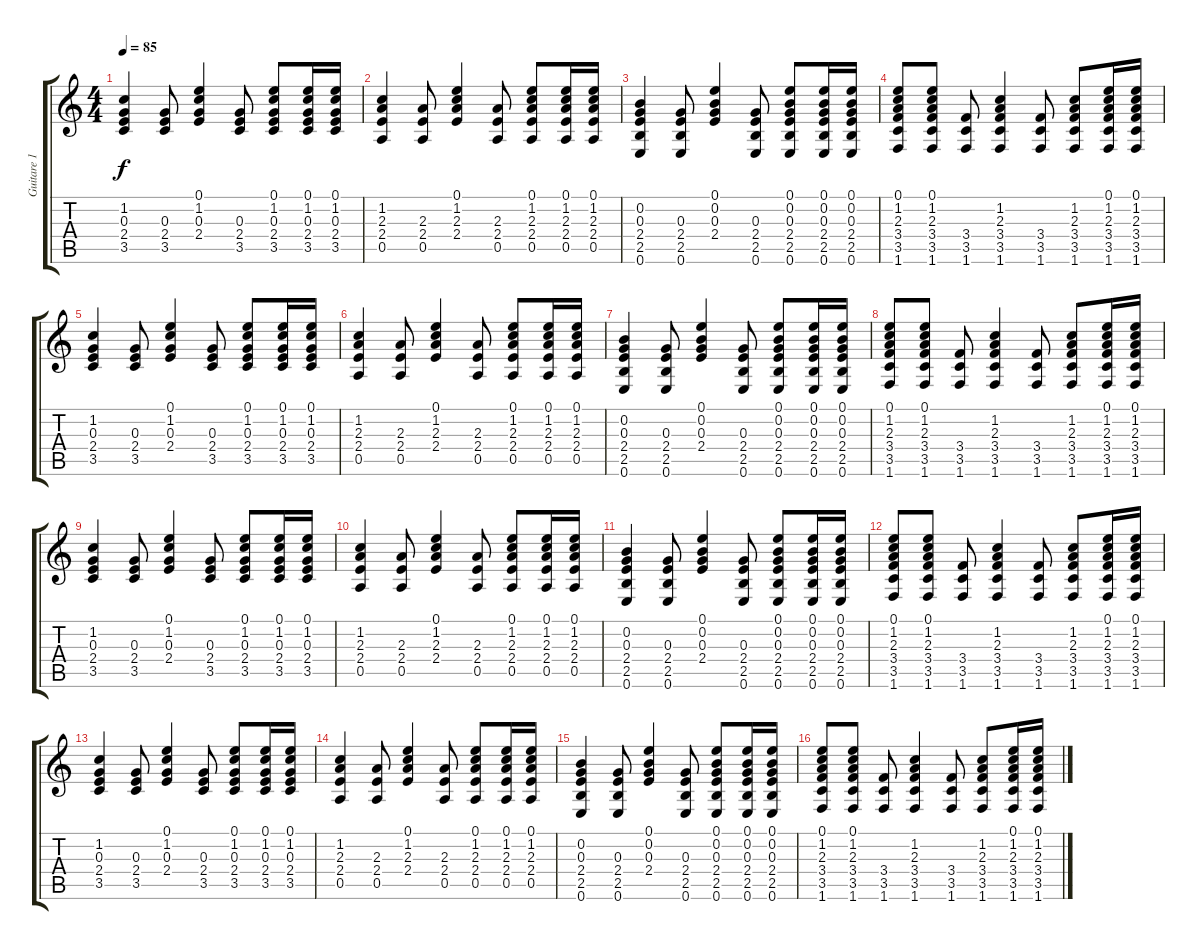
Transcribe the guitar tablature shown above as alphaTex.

\track ("Guitare 1" "Guitare 1") {instrument acousticguitarsteel}
\staff {score tabs}
\tuning (E4 B3 G3 D3 A2 E2) {hide}
\ts (4 4)
\tempo 85
\clef g2
\ks c
(1.2 0.3 2.4 3.5).4{dy f} (0.3 2.4 3.5).8 (0.1 1.2 0.3 2.4).4 (0.3 2.4 3.5).8 (0.1 1.2 0.3 2.4 3.5).8 (0.1 1.2 0.3 2.4 3.5).16 (0.1 1.2 0.3 2.4 3.5).16 |
(1.2 2.3 2.4 0.5).4 (2.3 2.4 0.5).8 (0.1 1.2 2.3 2.4).4 (2.3 2.4 0.5).8 (0.1 1.2 2.3 2.4 0.5).8 (0.1 1.2 2.3 2.4 0.5).16 (0.1 1.2 2.3 2.4 0.5).16 |
(0.2 0.3 2.4 2.5 0.6).4 (0.3 2.4 2.5 0.6).8 (0.1 0.2 0.3 2.4).4 (0.3 2.4 2.5 0.6).8 (0.1 0.2 0.3 2.4 2.5 0.6).8 (0.1 0.2 0.3 2.4 2.5 0.6).16 (0.1 0.2 0.3 2.4 2.5 0.6).16 |
(0.1 1.2 2.3 3.4 3.5 1.6).8 (0.1 1.2 2.3 3.4 3.5 1.6).8 (3.4 3.5 1.6).8 (1.2 2.3 3.4 3.5 1.6).4 (3.4 3.5 1.6).8 (1.2 2.3 3.4 3.5 1.6).8 (0.1 1.2 2.3 3.4 3.5 1.6).16 (0.1 1.2 2.3 3.4 3.5 1.6).16 |
(1.2 0.3 2.4 3.5).4 (0.3 2.4 3.5).8 (0.1 1.2 0.3 2.4).4 (0.3 2.4 3.5).8 (0.1 1.2 0.3 2.4 3.5).8 (0.1 1.2 0.3 2.4 3.5).16 (0.1 1.2 0.3 2.4 3.5).16 |
(1.2 2.3 2.4 0.5).4 (2.3 2.4 0.5).8 (0.1 1.2 2.3 2.4).4 (2.3 2.4 0.5).8 (0.1 1.2 2.3 2.4 0.5).8 (0.1 1.2 2.3 2.4 0.5).16 (0.1 1.2 2.3 2.4 0.5).16 |
(0.2 0.3 2.4 2.5 0.6).4 (0.3 2.4 2.5 0.6).8 (0.1 0.2 0.3 2.4).4 (0.3 2.4 2.5 0.6).8 (0.1 0.2 0.3 2.4 2.5 0.6).8 (0.1 0.2 0.3 2.4 2.5 0.6).16 (0.1 0.2 0.3 2.4 2.5 0.6).16 |
(0.1 1.2 2.3 3.4 3.5 1.6).8 (0.1 1.2 2.3 3.4 3.5 1.6).8 (3.4 3.5 1.6).8 (1.2 2.3 3.4 3.5 1.6).4 (3.4 3.5 1.6).8 (1.2 2.3 3.4 3.5 1.6).8 (0.1 1.2 2.3 3.4 3.5 1.6).16 (0.1 1.2 2.3 3.4 3.5 1.6).16 |
(1.2 0.3 2.4 3.5).4 (0.3 2.4 3.5).8 (0.1 1.2 0.3 2.4).4 (0.3 2.4 3.5).8 (0.1 1.2 0.3 2.4 3.5).8 (0.1 1.2 0.3 2.4 3.5).16 (0.1 1.2 0.3 2.4 3.5).16 |
(1.2 2.3 2.4 0.5).4 (2.3 2.4 0.5).8 (0.1 1.2 2.3 2.4).4 (2.3 2.4 0.5).8 (0.1 1.2 2.3 2.4 0.5).8 (0.1 1.2 2.3 2.4 0.5).16 (0.1 1.2 2.3 2.4 0.5).16 |
(0.2 0.3 2.4 2.5 0.6).4 (0.3 2.4 2.5 0.6).8 (0.1 0.2 0.3 2.4).4 (0.3 2.4 2.5 0.6).8 (0.1 0.2 0.3 2.4 2.5 0.6).8 (0.1 0.2 0.3 2.4 2.5 0.6).16 (0.1 0.2 0.3 2.4 2.5 0.6).16 |
(0.1 1.2 2.3 3.4 3.5 1.6).8 (0.1 1.2 2.3 3.4 3.5 1.6).8 (3.4 3.5 1.6).8 (1.2 2.3 3.4 3.5 1.6).4 (3.4 3.5 1.6).8 (1.2 2.3 3.4 3.5 1.6).8 (0.1 1.2 2.3 3.4 3.5 1.6).16 (0.1 1.2 2.3 3.4 3.5 1.6).16 |
(1.2 0.3 2.4 3.5).4 (0.3 2.4 3.5).8 (0.1 1.2 0.3 2.4).4 (0.3 2.4 3.5).8 (0.1 1.2 0.3 2.4 3.5).8 (0.1 1.2 0.3 2.4 3.5).16 (0.1 1.2 0.3 2.4 3.5).16 |
(1.2 2.3 2.4 0.5).4 (2.3 2.4 0.5).8 (0.1 1.2 2.3 2.4).4 (2.3 2.4 0.5).8 (0.1 1.2 2.3 2.4 0.5).8 (0.1 1.2 2.3 2.4 0.5).16 (0.1 1.2 2.3 2.4 0.5).16 |
(0.2 0.3 2.4 2.5 0.6).4 (0.3 2.4 2.5 0.6).8 (0.1 0.2 0.3 2.4).4 (0.3 2.4 2.5 0.6).8 (0.1 0.2 0.3 2.4 2.5 0.6).8 (0.1 0.2 0.3 2.4 2.5 0.6).16 (0.1 0.2 0.3 2.4 2.5 0.6).16 |
(0.1 1.2 2.3 3.4 3.5 1.6).8 (0.1 1.2 2.3 3.4 3.5 1.6).8 (3.4 3.5 1.6).8 (1.2 2.3 3.4 3.5 1.6).4 (3.4 3.5 1.6).8 (1.2 2.3 3.4 3.5 1.6).8 (0.1 1.2 2.3 3.4 3.5 1.6).16 (0.1 1.2 2.3 3.4 3.5 1.6).16
